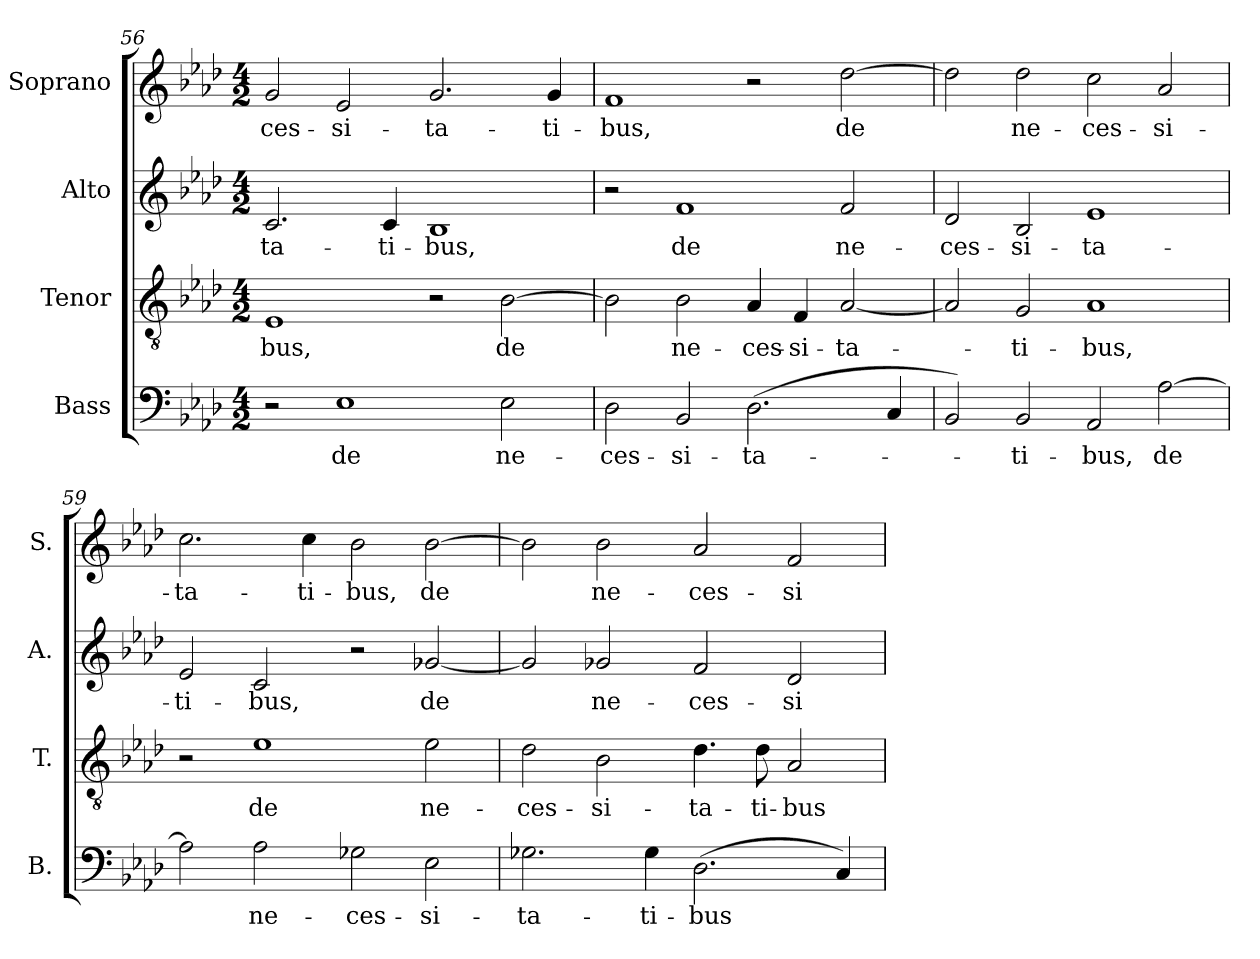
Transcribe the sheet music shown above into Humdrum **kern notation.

**kern	**text	**kern	**text	**kern	**text	**kern	**text
*part4	*part4	*part3	*part3	*part2	*part2	*part1	*part1
*staff4	*staff4	*staff3	*staff3	*staff2	*staff2	*staff1	*staff1
*I"Bass	*	*I"Tenor	*	*I"Alto	*	*I"Soprano	*
*I'B.	*	*I'T.	*	*I'A.	*	*I'S.	*
*clefF4	*	*clefGv2	*	*clefG2	*	*clefG2	*
*	*	*ITrd7c12	*	*	*	*	*
*k[b-e-a-d-]	*	*k[b-e-a-d-]	*	*k[b-e-a-d-]	*	*k[b-e-a-d-]	*
*A-:	*	*A-:	*	*A-:	*	*A-:	*
*M4/2	*	*M4/2	*	*M4/2	*	*M4/2	*
=56	=56	=56	=56	=56	=56	=56	=56
!	!	!	!LO:LY:b:color=#000000	!	!	!	!
!	!	!	!	!	!LO:LY:b:color=#000000	!	!
!	!	!	!	!	!	!	!LO:LY:b:color=#000000
2r	.	1EE-i	-bus,	2.ci/	-ta-	2gi/	-ces-
!	!LO:LY:b:color=#000000	!	!	!	!	!	!
!	!	!	!	!	!	!	!LO:LY:b:color=#000000
1E-i	de	.	.	.	.	2e-i/	-si-
!	!	!	!	!	!LO:LY:b:color=#000000	!	!
.	.	.	.	4ci/	-ti-	.	.
!	!	!	!	!	!LO:LY:b:color=#000000	!	!
!	!	!	!	!	!	!	!LO:LY:b:color=#000000
.	.	2r	.	1B-i	-bus,	2.gi/	-ta-
!	!LO:LY:b:color=#000000	!	!	!	!	!	!
!	!	!	!LO:LY:b:color=#000000	!	!	!	!
2E-i\	ne-	[2BB-i\	de	.	.	.	.
!	!	!	!	!	!	!	!LO:LY:b:color=#000000
.	.	.	.	.	.	4gi/	-ti-
=57	=57	=57	=57	=57	=57	=57	=57
!	!LO:LY:b:color=#000000	!	!	!	!	!	!
!	!	!	!	!	!	!	!LO:LY:b:color=#000000
2D-i\	-ces-	2BB-i\]	.	2r	.	1fi	-bus,
!	!LO:LY:b:color=#000000	!	!	!	!	!	!
!	!	!	!LO:LY:b:color=#000000	!	!	!	!
!	!	!	!	!	!LO:LY:b:color=#000000	!	!
2BB-i/	-si-	2BB-i\	ne-	1fi	de	.	.
!	!LO:LY:b:color=#000000	!	!	!	!	!	!
!	!	!	!LO:LY:b:color=#000000	!	!	!	!
(2.D-i\	-ta-	4AA-i/	-ces-	.	.	2r	.
!	!	!	!LO:LY:b:color=#000000	!	!	!	!
.	.	4FFi/	-si-	.	.	.	.
!	!	!	!LO:LY:b:color=#000000	!	!	!	!
!	!	!	!	!	!LO:LY:b:color=#000000	!	!
!	!	!	!	!	!	!	!LO:LY:b:color=#000000
.	.	[2AA-i/	-ta-	2fi/	ne-	[2dd-i\	de
4Ci/	.	.	.	.	.	.	.
=58	=58	=58	=58	=58	=58	=58	=58
!	!	!	!	!	!LO:LY:b:color=#000000	!	!
2BB-i/)	.	2AA-i/]	.	2d-i/	-ces-	2dd-i\]	.
!	!LO:LY:b:color=#000000	!	!	!	!	!	!
!	!	!	!LO:LY:b:color=#000000	!	!	!	!
!	!	!	!	!	!LO:LY:b:color=#000000	!	!
!	!	!	!	!	!	!	!LO:LY:b:color=#000000
2BB-i/	-ti-	2GGi/	-ti-	2B-i/	-si-	2dd-i\	ne-
!	!LO:LY:b:color=#000000	!	!	!	!	!	!
!	!	!	!LO:LY:b:color=#000000	!	!	!	!
!	!	!	!	!	!LO:LY:b:color=#000000	!	!
!	!	!	!	!	!	!	!LO:LY:b:color=#000000
2AA-i/	-bus,	1AA-i	-bus,	1e-i	-ta-	2cci\	-ces-
!	!LO:LY:b:color=#000000	!	!	!	!	!	!
!	!	!	!	!	!	!	!LO:LY:b:color=#000000
[2A-i\	de	.	.	.	.	2a-i/	-si-
=59	=59	=59	=59	=59	=59	=59	=59
!	!	!	!	!	!LO:LY:b:color=#000000	!	!
!	!	!	!	!	!	!	!LO:LY:b:color=#000000
2A-i\]	.	2r	.	2e-i/	-ti-	2.cci\	-ta-
!	!LO:LY:b:color=#000000	!	!	!	!	!	!
!	!	!	!LO:LY:b:color=#000000	!	!	!	!
!	!	!	!	!	!LO:LY:b:color=#000000	!	!
2A-i\	ne-	1E-i	de	2ci/	-bus,	.	.
!	!	!	!	!	!	!	!LO:LY:b:color=#000000
.	.	.	.	.	.	4cci\	-ti-
!	!LO:LY:b:color=#000000	!	!	!	!	!	!
!	!	!	!	!	!	!	!LO:LY:b:color=#000000
2G-Xi\	-ces-	.	.	2r	.	2b-i\	-bus,
!	!LO:LY:b:color=#000000	!	!	!	!	!	!
!	!	!	!LO:LY:b:color=#000000	!	!	!	!
!	!	!	!	!	!LO:LY:b:color=#000000	!	!
!	!	!	!	!	!	!	!LO:LY:b:color=#000000
2E-i\	-si-	2E-i\	ne-	[2g-Xi/	de	[2b-i\	de
!!LO:PB:g=z
=60	=60	=60	=60	=60	=60	=60	=60
!	!LO:LY:b:color=#000000	!	!	!	!	!	!
!	!	!	!LO:LY:b:color=#000000	!	!	!	!
2.G-Xi\	-ta-	2D-i\	-ces-	2g-i/]	.	2b-i\]	.
!	!	!	!LO:LY:b:color=#000000	!	!	!	!
!	!	!	!	!	!LO:LY:b:color=#000000	!	!
!	!	!	!	!	!	!	!LO:LY:b:color=#000000
.	.	2BB-i\	-si-	2g-Xi/	ne-	2b-i\	ne-
!	!LO:LY:b:color=#000000	!	!	!	!	!	!
4G-i\	-ti-	.	.	.	.	.	.
!	!LO:LY:b:color=#000000	!	!	!	!	!	!
!	!	!	!LO:LY:b:color=#000000	!	!	!	!
!	!	!	!	!	!LO:LY:b:color=#000000	!	!
!	!	!	!	!	!	!	!LO:LY:b:color=#000000
(2.D-i\	-bus	4.D-i\	-ta-	2fi/	-ces-	2a-i/	-ces-
!	!	!	!LO:LY:b:color=#000000	!	!	!	!
.	.	8D-i\	-ti-	.	.	.	.
!	!	!	!LO:LY:b:color=#000000	!	!	!	!
!	!	!	!	!	!LO:LY:b:color=#000000	!	!
!	!	!	!	!	!	!	!LO:LY:b:color=#000000
.	.	2AA-i/	-bus	2d-i/	-si-	2fi/	-si-
4Ci/)	.	.	.	.	.	.	.
=	=	=	=	=	=	=	=
*-	*-	*-	*-	*-	*-	*-	*-
